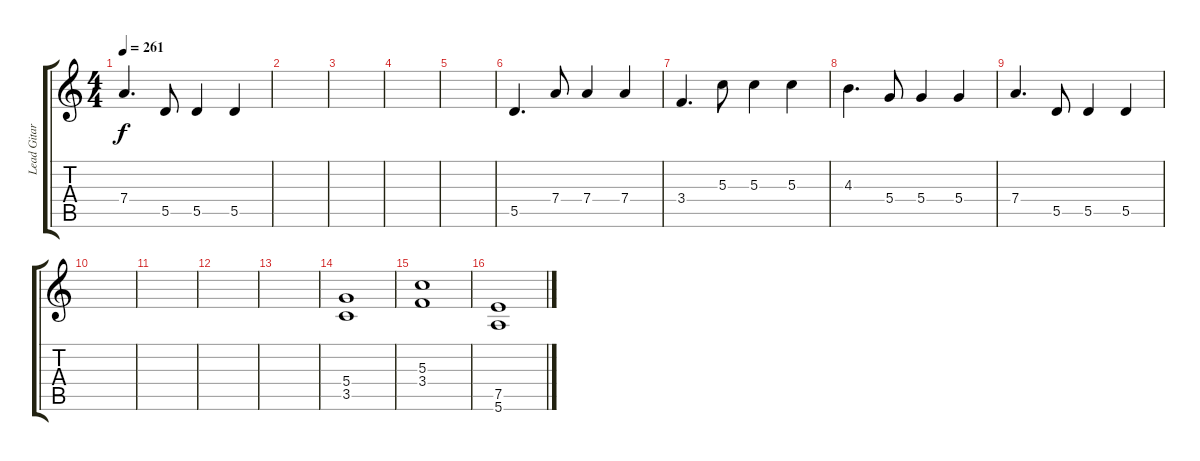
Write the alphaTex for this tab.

\track ("Lead Gitarre" "Lead Gitar") {instrument distortionguitar}
\staff {score tabs}
\tuning (E4 B3 G3 D3 A2 E2) {hide}
\ts (4 4)
\tempo 261
\clef g2
\ks c
7.4.4{d dy f} 5.5.8 5.5.4 5.5.4 |
|
|
|
|
5.5.4{d volume 5} 7.4.8 7.4.4 7.4.4 |
3.4.4{d} 5.3.8 5.3.4 5.3.4 |
4.3.4{d} 5.4.8 5.4.4 5.4.4 |
7.4.4{d} 5.5.8 5.5.4 5.5.4 |
|
|
|
|
(5.4 3.5).1{volume 14} |
(5.3 3.4).1 |
(7.5 5.6).1
